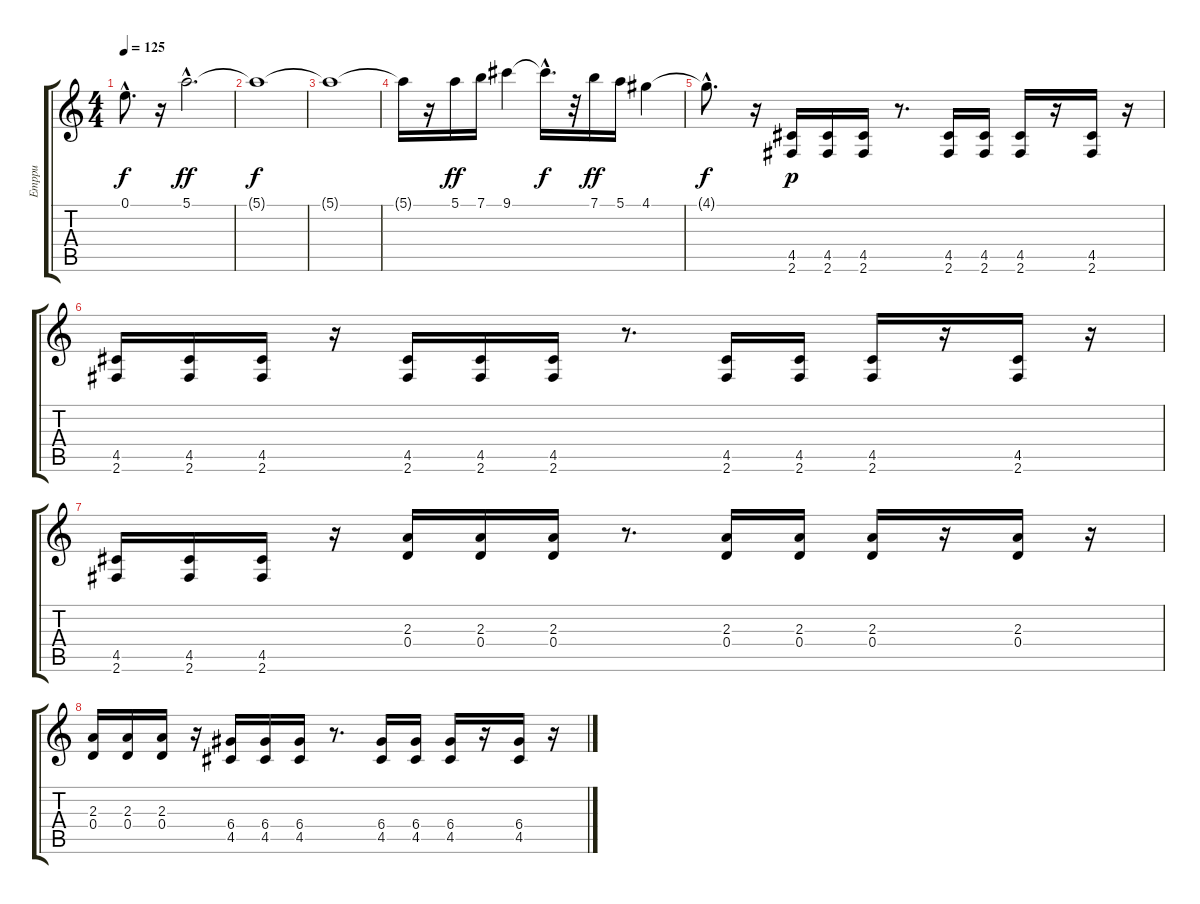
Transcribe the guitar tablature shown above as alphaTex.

\track ("Emppu" "Emppu") {instrument distortionguitar}
\staff {score tabs}
\tuning (E4 B3 G3 D3 A2 E2) {hide}
\ts (4 4)
\tempo 125
\clef g2
\ks c
0.1{hac t}.8{d dy f} r.16 5.1{hac}.2{d dy ff} |
5.1{t}.1{dy f} |
5.1{t}.1 |
5.1{t}.16 r.16 5.1.16{dy ff} 7.1.16 9.1.4 9.1{hac t}.16{d dy f} r.32 7.1.16{dy ff} 5.1.16 4.1.4 |
4.1{hac t}.8{d dy f} r.16 (4.5 2.6).16{dy p} (4.5 2.6).16 (4.5 2.6).16 r.8{d} (4.5 2.6).16 (4.5 2.6).16 (4.5 2.6).16 r.16 (4.5 2.6).16 r.16 |
(4.5 2.6).16 (4.5 2.6).16 (4.5 2.6).16 r.16 (4.5 2.6).16 (4.5 2.6).16 (4.5 2.6).16 r.8{d} (4.5 2.6).16 (4.5 2.6).16 (4.5 2.6).16 r.16 (4.5 2.6).16 r.16 |
(4.5 2.6).16 (4.5 2.6).16 (4.5 2.6).16 r.16 (2.3 0.4).16 (2.3 0.4).16 (2.3 0.4).16 r.8{d} (2.3 0.4).16 (2.3 0.4).16 (2.3 0.4).16 r.16 (2.3 0.4).16 r.16 |
(2.3 0.4).16 (2.3 0.4).16 (2.3 0.4).16 r.16 (6.4 4.5).16 (6.4 4.5).16 (6.4 4.5).16 r.8{d} (6.4 4.5).16 (6.4 4.5).16 (6.4 4.5).16 r.16 (6.4 4.5).16 r.16
